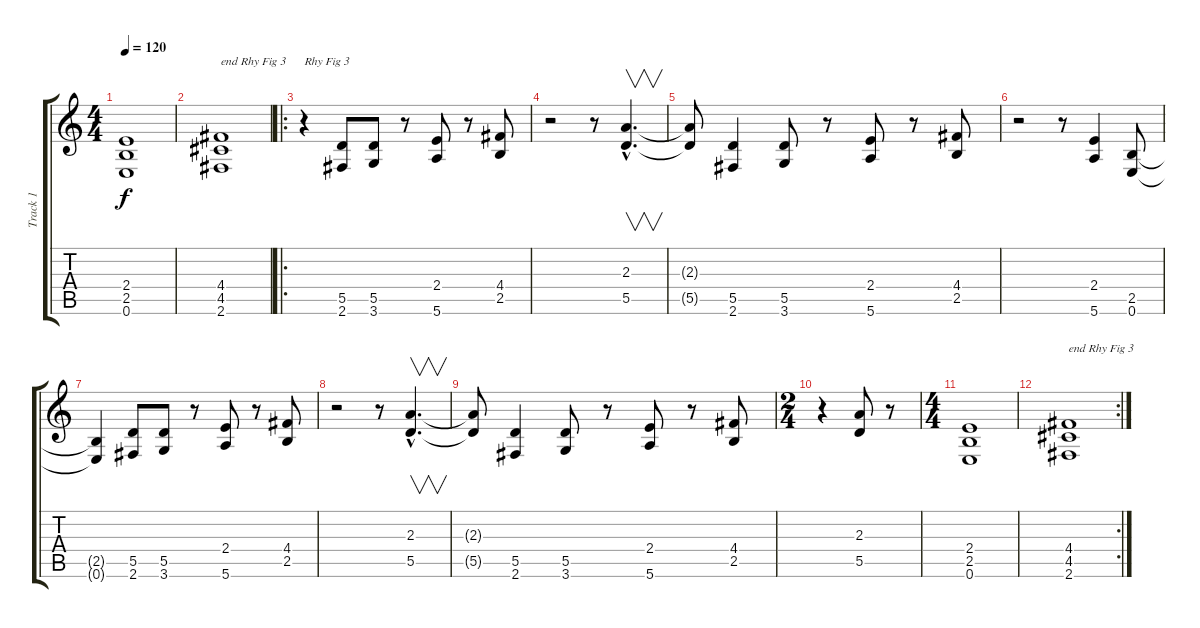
\track ("Track 1" "Track 1") {instrument distortionguitar}
\staff {score tabs}
\tuning (E4 B3 G3 D3 A2 E2) {hide}
\ts (4 4)
\tempo 120
\clef g2
\ks c
(2.4 2.5 0.6).1{dy f} |
(4.4 4.5 2.6).1{txt "end Rhy Fig 3"} |
\ro
r.4{txt "Rhy Fig 3"} (5.5 2.6).8 (5.5 3.6).8 r.8 (2.4 5.6).8 r.8 (4.4 2.5).8 |
r.2 r.8 (2.3{hac} 5.5{hac}).4{v d} |
(2.3{t} 5.5{t}).8 (5.5 2.6).4 (5.5 3.6).8 r.8 (2.4 5.6).8 r.8 (4.4 2.5).8 |
r.2 r.8 (2.4 5.6).4 (2.5 0.6).8 |
(2.5{t} 0.6{t}).4 (5.5 2.6).8 (5.5 3.6).8 r.8 (2.4 5.6).8 r.8 (4.4 2.5).8 |
r.2 r.8 (2.3{hac} 5.5{hac}).4{v d} |
(2.3{t} 5.5{t}).8 (5.5 2.6).4 (5.5 3.6).8 r.8 (2.4 5.6).8 r.8 (4.4 2.5).8 |
\ts (2 4)
r.4 (2.3 5.5).8 r.8 |
\ts (4 4)
(2.4 2.5 0.6).1 |
\rc 2
(4.4 4.5 2.6).1{txt "end Rhy Fig 3"}
